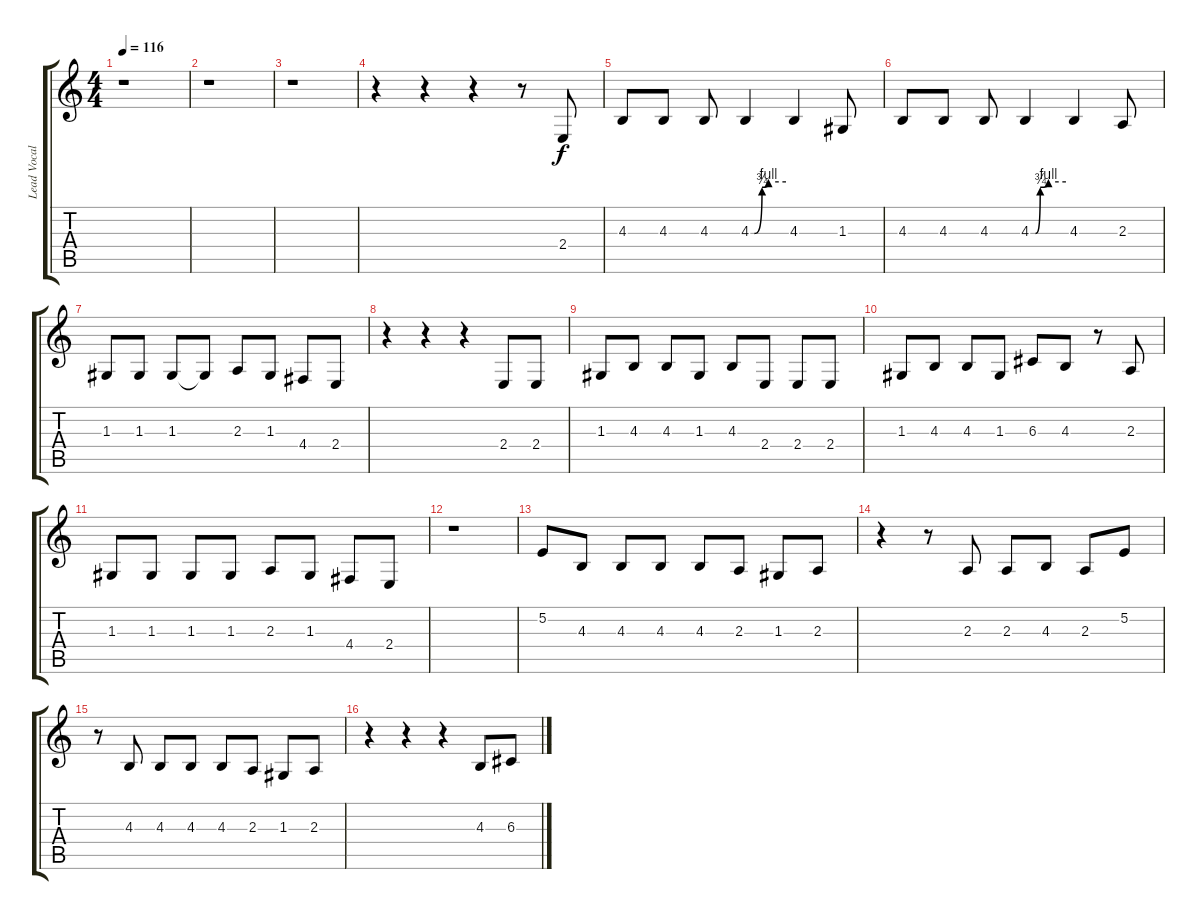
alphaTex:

\track ("Lead Vocal" "Lead Vocal") {instrument lead2sawtooth}
\staff {score tabs}
\tuning (E4 B3 G3 D3 A2 E2) {hide}
\ts (4 4)
\tempo 116
\clef g2
\ks c
r.1{dy f instrument lead2sawtooth} |
r.1 |
r.1 |
r.4 r.4 r.4 r.8 2.4.8 |
4.3.8 4.3.8 4.3.8 4.3{be (custom 0 0 6 0 19 3 30 4 60 4)}.4 4.3.4 1.3.8 |
4.3.8 4.3.8 4.3.8 4.3{be (custom 0 0 8 0 16 3 30 4 60 4)}.4 4.3.4 2.3.8 |
1.3.8 1.3.8 1.3.8 1.3{t}.8 2.3.8 1.3.8 4.4.8 2.4.8 |
r.4 r.4 r.4 2.4.8 2.4.8 |
1.3.8 4.3.8 4.3.8 1.3.8 4.3.8 2.4.8 2.4.8 2.4.8 |
1.3.8 4.3.8 4.3.8 1.3.8 6.3.8 4.3.8 r.8 2.3.8 |
1.3.8 1.3.8 1.3.8 1.3.8 2.3.8 1.3.8 4.4.8 2.4.8 |
r.1 |
5.2.8 4.3.8 4.3.8 4.3.8 4.3.8 2.3.8 1.3.8 2.3.8 |
r.4 r.8 2.3.8 2.3.8 4.3.8 2.3.8 5.2.8 |
r.8 4.3.8 4.3.8 4.3.8 4.3.8 2.3.8 1.3.8 2.3.8 |
r.4 r.4 r.4 4.3.8 6.3.8
